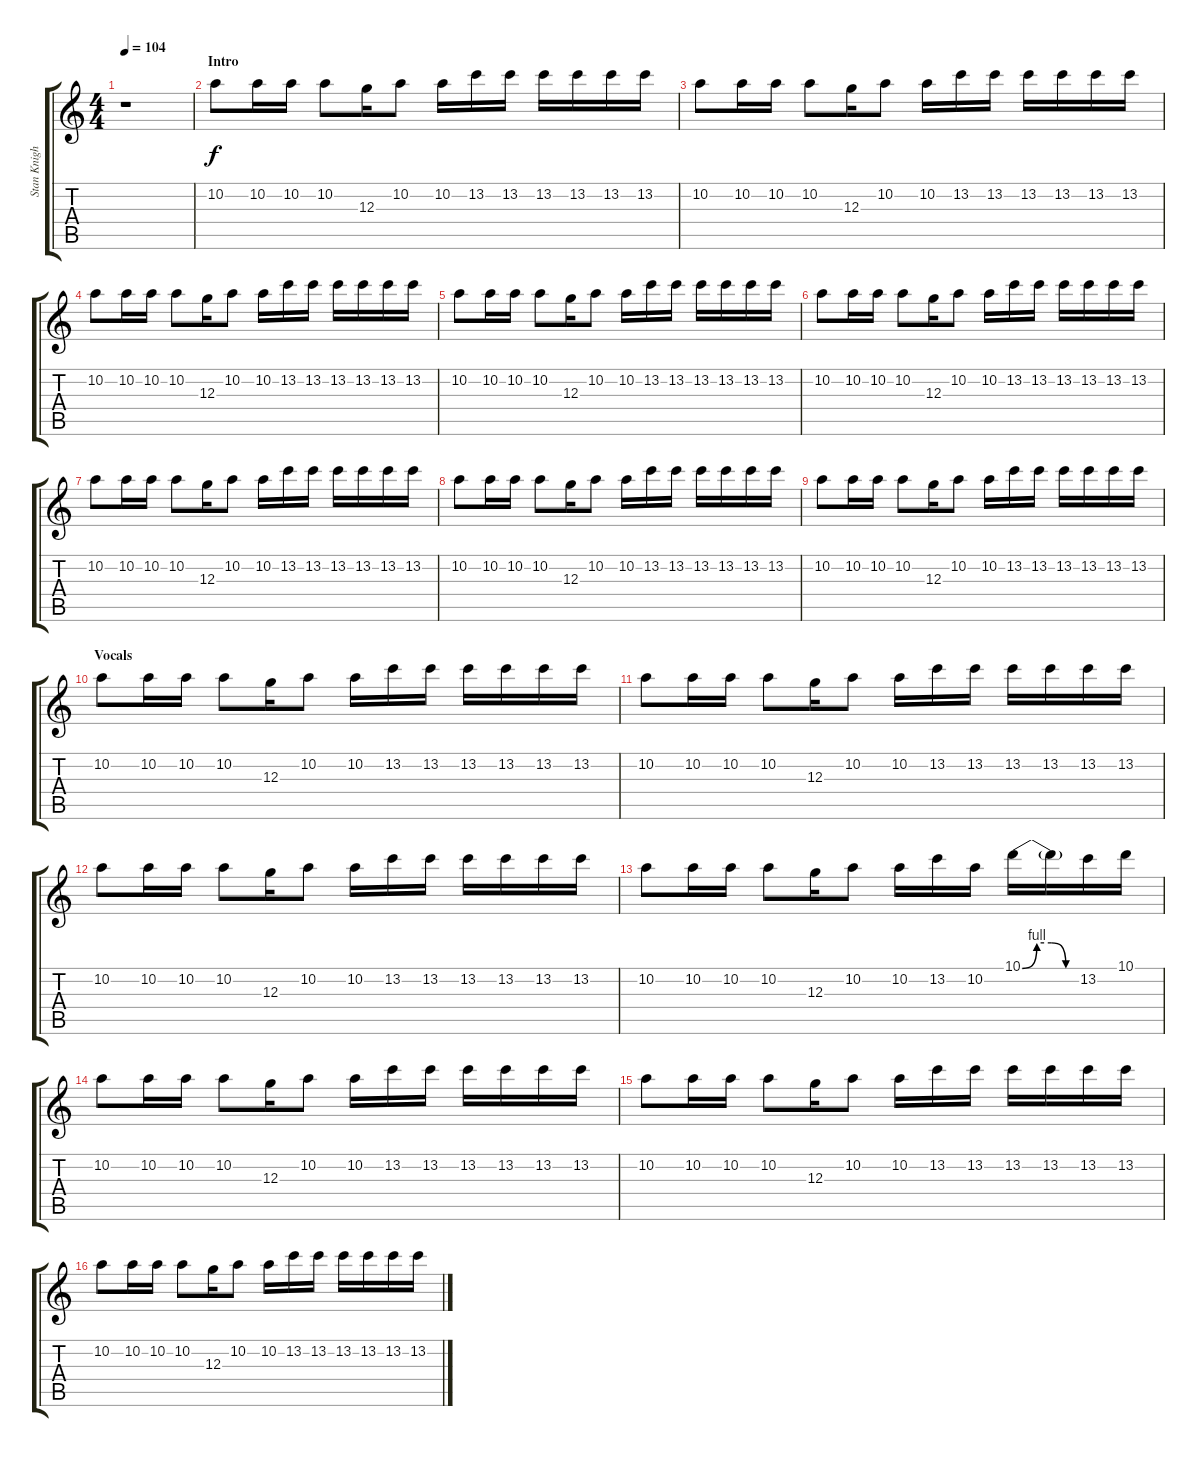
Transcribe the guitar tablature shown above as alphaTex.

\track ("Stan Knight " "Stan Knigh") {instrument distortionguitar}
\staff {score tabs}
\tuning (E4 B3 G3 D3 A2 E2) {hide}
\ts (4 4)
\tempo 104
\clef g2
\ks c
r.1{dy f instrument distortionguitar} |
\section ("" "Intro")
10.2.8 10.2.16 10.2.16 10.2.8 12.3.16 10.2.8 10.2.16 13.2.16 13.2.16 13.2.16 13.2.16 13.2.16 13.2.16 |
10.2.8 10.2.16 10.2.16 10.2.8 12.3.16 10.2.8 10.2.16 13.2.16 13.2.16 13.2.16 13.2.16 13.2.16 13.2.16 |
10.2.8 10.2.16 10.2.16 10.2.8 12.3.16 10.2.8 10.2.16 13.2.16 13.2.16 13.2.16 13.2.16 13.2.16 13.2.16 |
10.2.8 10.2.16 10.2.16 10.2.8 12.3.16 10.2.8 10.2.16 13.2.16 13.2.16 13.2.16 13.2.16 13.2.16 13.2.16 |
10.2.8 10.2.16 10.2.16 10.2.8 12.3.16 10.2.8 10.2.16 13.2.16 13.2.16 13.2.16 13.2.16 13.2.16 13.2.16 |
10.2.8 10.2.16 10.2.16 10.2.8 12.3.16 10.2.8 10.2.16 13.2.16 13.2.16 13.2.16 13.2.16 13.2.16 13.2.16 |
10.2.8 10.2.16 10.2.16 10.2.8 12.3.16 10.2.8 10.2.16 13.2.16 13.2.16 13.2.16 13.2.16 13.2.16 13.2.16 |
10.2.8 10.2.16 10.2.16 10.2.8 12.3.16 10.2.8 10.2.16 13.2.16 13.2.16 13.2.16 13.2.16 13.2.16 13.2.16 |
\section ("" "Vocals")
10.2.8 10.2.16 10.2.16 10.2.8 12.3.16 10.2.8 10.2.16 13.2.16 13.2.16 13.2.16 13.2.16 13.2.16 13.2.16 |
10.2.8 10.2.16 10.2.16 10.2.8 12.3.16 10.2.8 10.2.16 13.2.16 13.2.16 13.2.16 13.2.16 13.2.16 13.2.16 |
10.2.8 10.2.16 10.2.16 10.2.8 12.3.16 10.2.8 10.2.16 13.2.16 13.2.16 13.2.16 13.2.16 13.2.16 13.2.16 |
10.2.8 10.2.16 10.2.16 10.2.8 12.3.16 10.2.8 10.2.16 13.2.16 10.2.16 10.1{be (custom 0 0 15 4 30 4 45 0 60 0)}.16 10.1{t}.16 13.2.16 10.1.16 |
10.2.8 10.2.16 10.2.16 10.2.8 12.3.16 10.2.8 10.2.16 13.2.16 13.2.16 13.2.16 13.2.16 13.2.16 13.2.16 |
10.2.8 10.2.16 10.2.16 10.2.8 12.3.16 10.2.8 10.2.16 13.2.16 13.2.16 13.2.16 13.2.16 13.2.16 13.2.16 |
10.2.8 10.2.16 10.2.16 10.2.8 12.3.16 10.2.8 10.2.16 13.2.16 13.2.16 13.2.16 13.2.16 13.2.16 13.2.16
